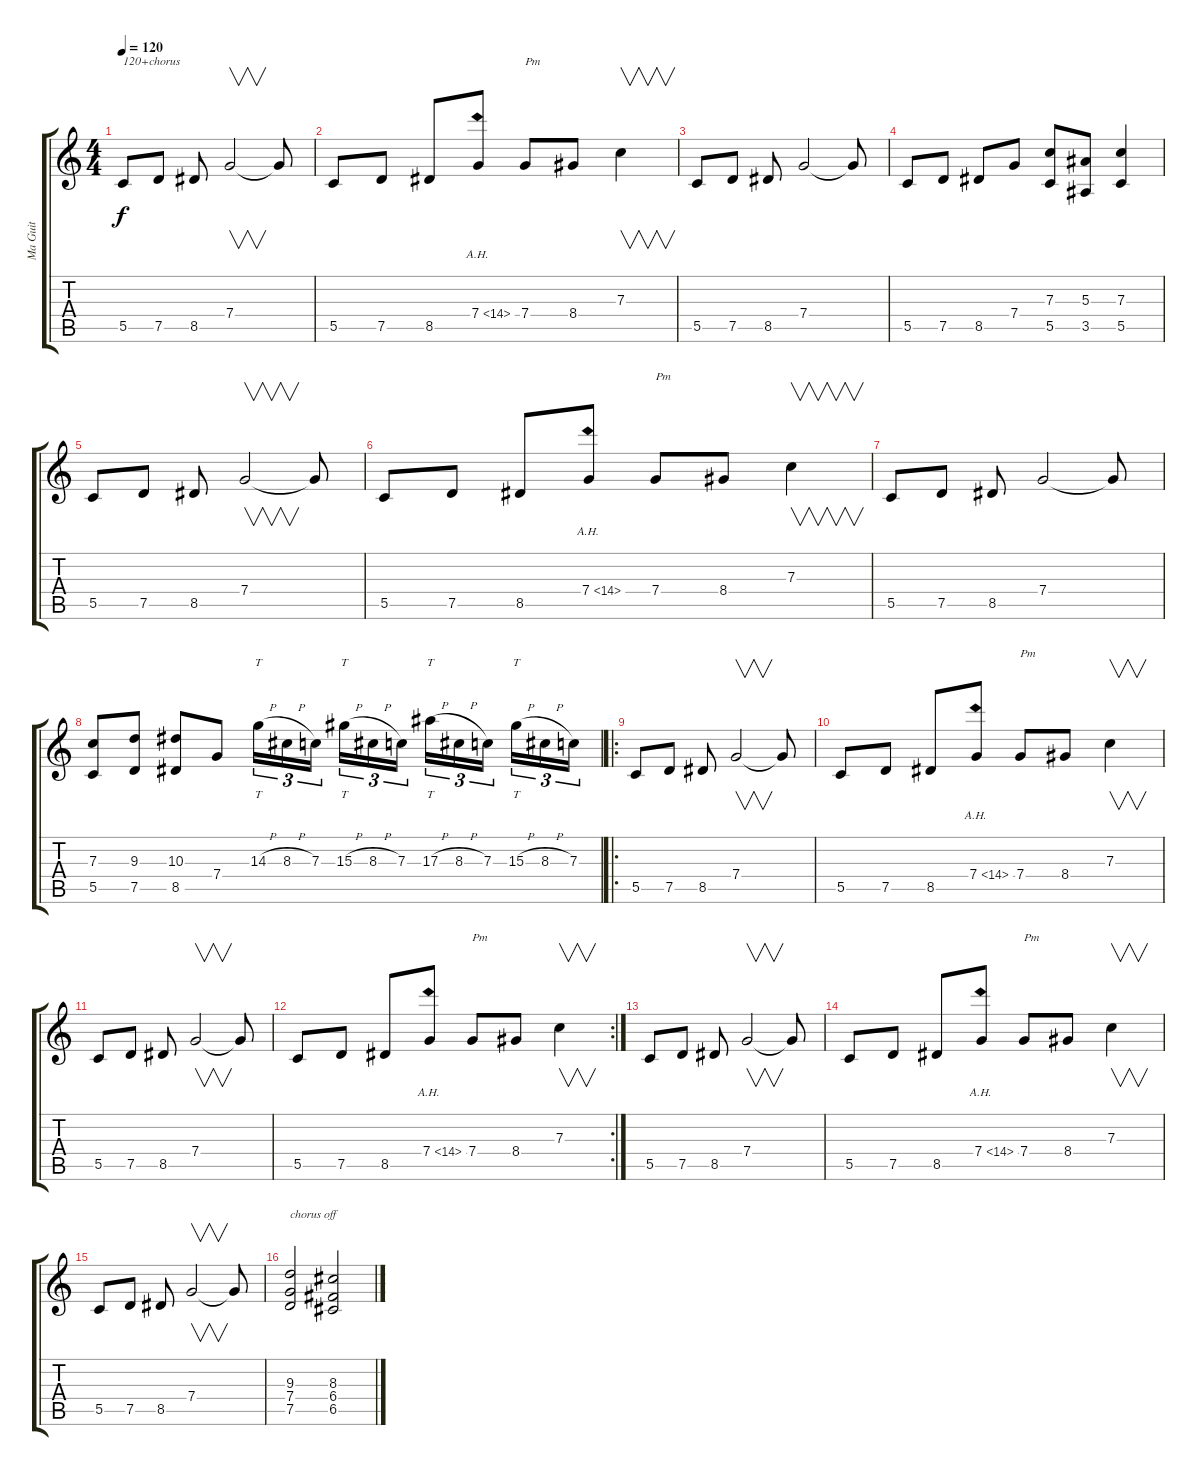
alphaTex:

\track ("Ma Guit" "Ma Guit") {instrument acousticguitarnylon}
\staff {score tabs}
\tuning (D4 A3 F3 C3 G2 D2) {hide}
\ts (4 4)
\tempo 120
\clef g2
\ks c
5.5.8{txt "120+chorus" dy f instrument acousticguitarnylon} 7.5.8 8.5.8 7.4.2{v} 7.4{t}.8 |
5.5.8 7.5.8 8.5.8 7.4{ah 7}.8 7.4.8{txt "Pm"} 8.4.8 7.3.4{v} |
5.5.8 7.5.8 8.5.8 7.4.2 7.4{t}.8 |
5.5.8 7.5.8 8.5.8 7.4.8 (7.3 5.5).8{volume 13} (5.3 3.5).8 (7.3 5.5).4 |
5.5.8{volume 10} 7.5.8 8.5.8 7.4.2{v} 7.4{t}.8 |
5.5.8 7.5.8 8.5.8 7.4{ah 7}.8 7.4.8{txt "Pm"} 8.4.8 7.3.4{v} |
5.5.8 7.5.8 8.5.8 7.4.2 7.4{t}.8 |
(7.3 5.5).8 (9.3 7.5).8 (10.3 8.5).8 7.4.8 14.3{h}.16{tt tu (3 2) volume 16} 8.3{h}.16{tu (3 2)} 7.3.16{tu (3 2)} 15.3{h}.16{tt tu (3 2)} 8.3{h}.16{tu (3 2)} 7.3.16{tu (3 2)} 17.3{h}.16{tt tu (3 2)} 8.3{h}.16{tu (3 2)} 7.3.16{tu (3 2)} 15.3{h}.16{tt tu (3 2)} 8.3{h}.16{tu (3 2)} 7.3.16{tu (3 2)} |
\ro
5.5.8{volume 10} 7.5.8 8.5.8 7.4.2{v} 7.4{t}.8 |
5.5.8 7.5.8 8.5.8 7.4{ah 7}.8 7.4.8{txt "Pm"} 8.4.8 7.3.4{v} |
5.5.8 7.5.8 8.5.8 7.4.2{v} 7.4{t}.8 |
\rc 2
5.5.8 7.5.8 8.5.8 7.4{ah 7}.8 7.4.8{txt "Pm"} 8.4.8 7.3.4{v} |
5.5.8 7.5.8 8.5.8 7.4.2{v} 7.4{t}.8 |
5.5.8 7.5.8 8.5.8 7.4{ah 7}.8 7.4.8{txt "Pm"} 8.4.8 7.3.4{v} |
5.5.8 7.5.8 8.5.8 7.4.2{v} 7.4{t}.8 |
(9.3 7.4 7.5).2{txt "chorus off"} (8.3 6.4 6.5).2
